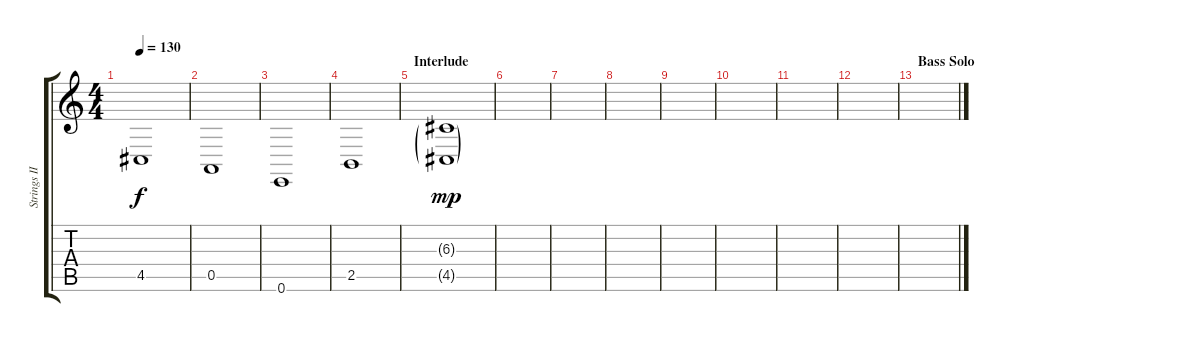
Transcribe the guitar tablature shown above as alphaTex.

\track ("Strings II" "Strings II") {instrument stringensemble1}
\staff {score tabs}
\tuning (E4 B3 G3 D3 A2 E2) {hide}
\ts (4 4)
\tempo 130
\clef g2
\ks c
4.5.1{dy f} |
0.5.1 |
0.6.1 |
2.5.1 |
\section ("" "Interlude")
(6.3{g} 4.5{g}).1{dy mp} |
|
|
|
|
|
|
|
\section ("" "Bass Solo")
